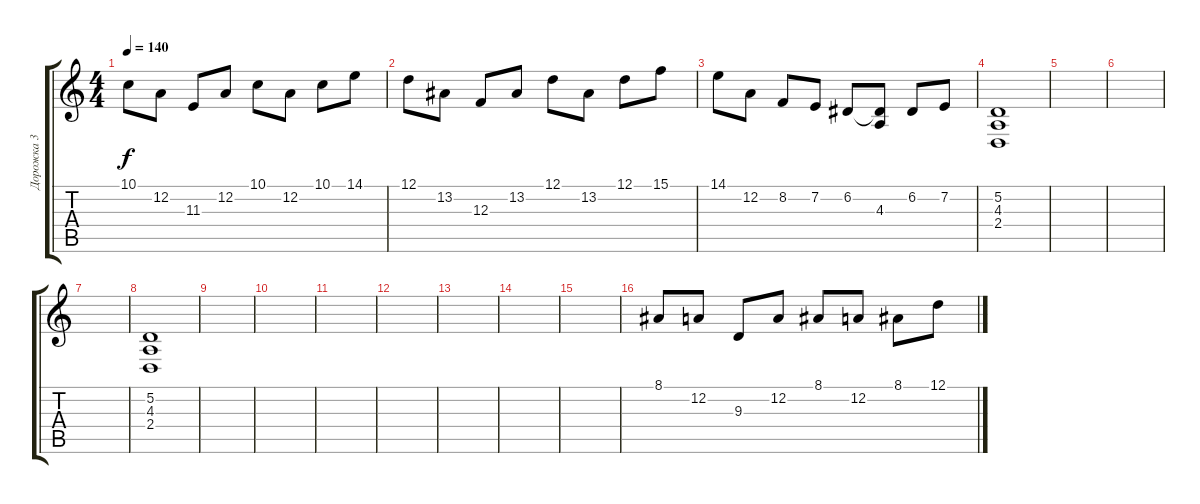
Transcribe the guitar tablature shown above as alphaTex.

\track ("Дорожка 3" "Дорожка 3") {instrument harpsichord}
\staff {score tabs}
\tuning (D4 A3 F3 C3 G2 D2) {hide}
\ts (4 4)
\tempo 140
\clef g2
\ks c
10.1.8{dy f} 12.2.8 11.3.8 12.2.8 10.1.8 12.2.8 10.1.8 14.1.8 |
12.1.8 13.2.8 12.3.8 13.2.8 12.1.8 13.2.8 12.1.8 15.1.8 |
14.1.8 12.2.8 8.2.8 7.2.8 6.2.8 (6.2{t} 4.3).8 6.2.8 7.2.8 |
(5.2 4.3 2.4).1 |
|
|
|
(5.2 4.3 2.4).1 |
|
|
|
|
|
|
|
8.1.8 12.2.8 9.3.8 12.2.8 8.1.8 12.2.8 8.1.8 12.1.8
